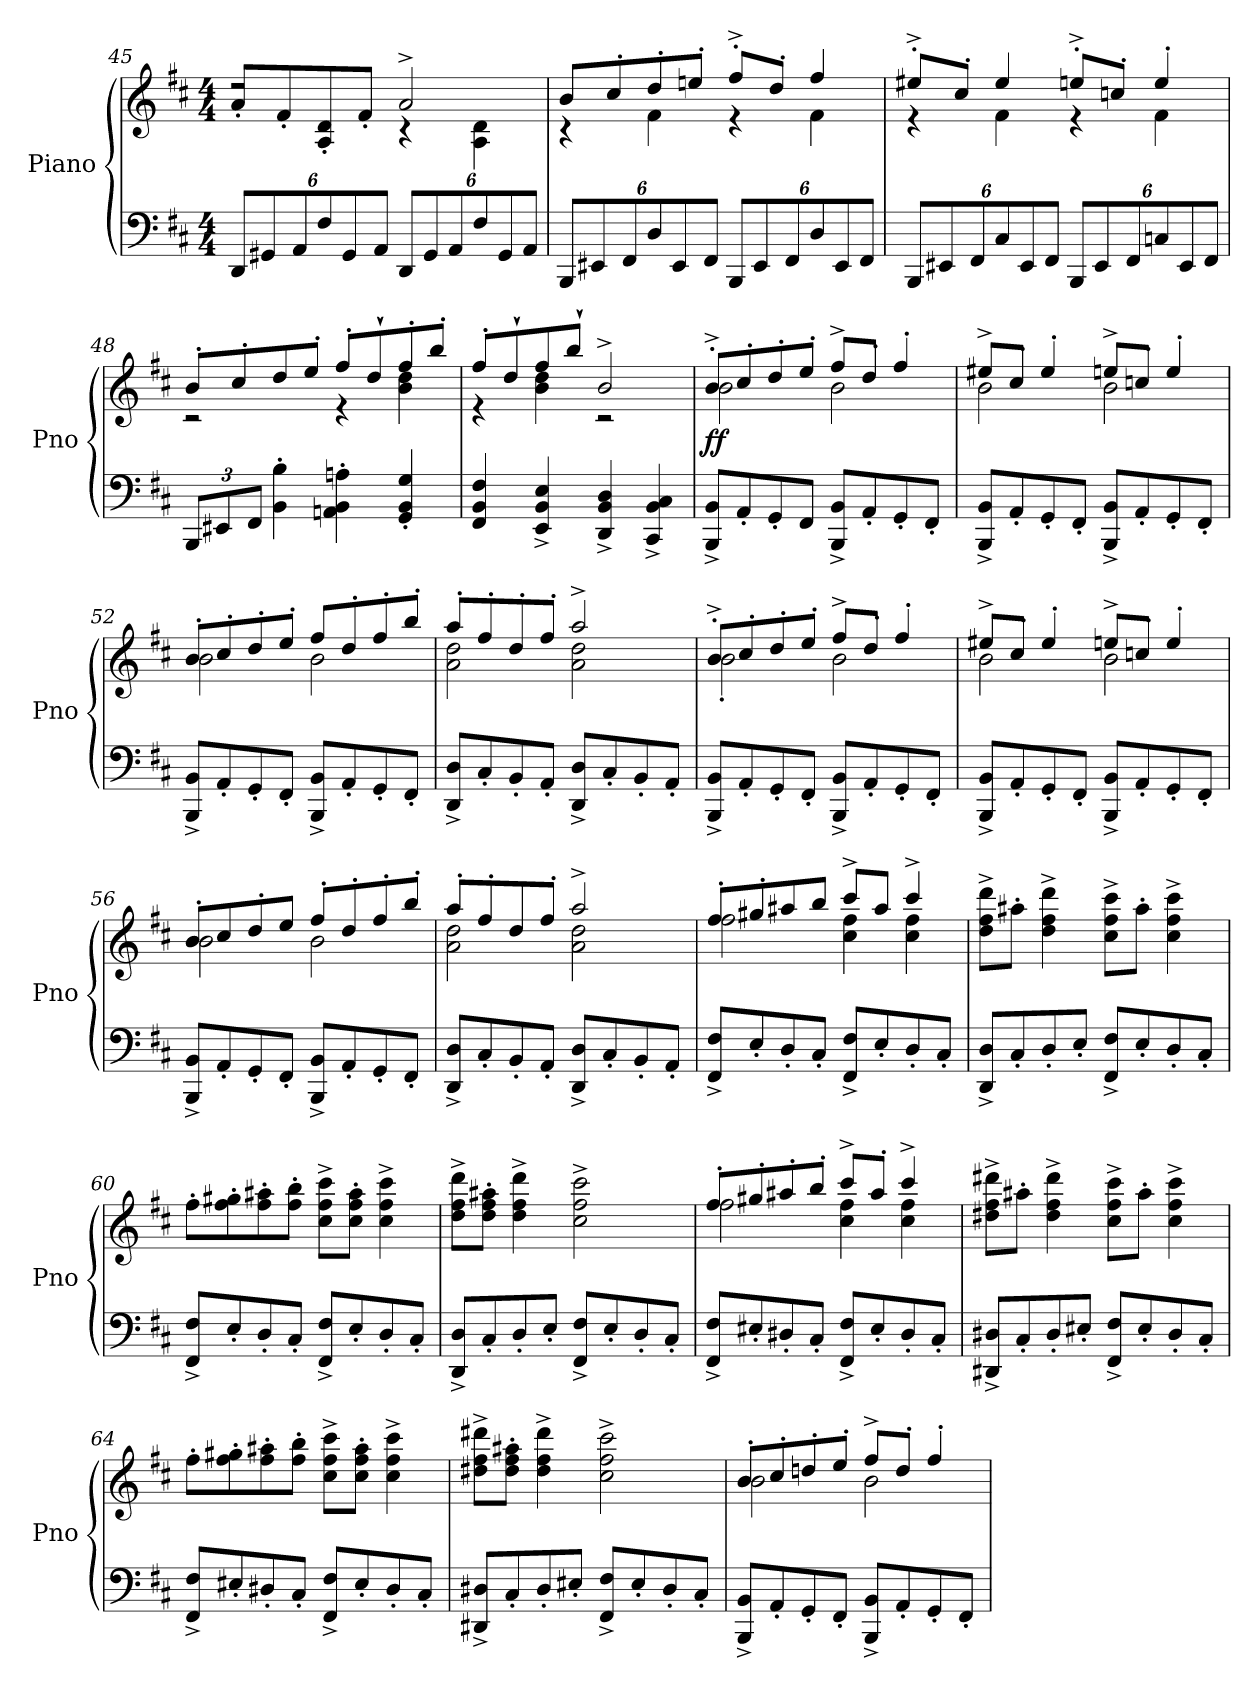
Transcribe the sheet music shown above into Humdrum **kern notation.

**kern	**kern	**dynam
*part1	*part1	*part1
*staff2	*staff1	*staff1/2
*I"Piano	*	*
*I'Pno	*	*
*clefF4	*clefG2	*
*k[f#c#]	*k[f#c#]	*
*M4/4	*M4/4	*
=45	=45	=45
*	*^	*
12DD/L	2r	8a'/L	.
12GG#X/	.	.	.
.	.	8f#'/	.
12AA/	.	.	.
12F#/	.	8A'/ 8d'/	.
12GG#/	.	.	.
.	.	8f#'/J	.
12AA/J	.	.	.
12DD/L	2a^/	4r	.
12GG#/	.	.	.
12AA/	.	.	.
12F#/	.	4A\ 4d\	.
12GG#/	.	.	.
12AA/J	.	.	.
=46	=46	=46	=46
12BBB/L	8b/L	4r	.
12EE#X/	.	.	.
.	8cc#'/	.	.
12FF#/	.	.	.
12D/	8dd'/	4f#\	.
12EE#/	.	.	.
.	8een'/J	.	.
12FF#/J	.	.	.
12BBB/L	8ff#'^/L	4r	.
12EE#/	.	.	.
.	8dd'/J	.	.
12FF#/	.	.	.
12D/	4ff#/	4f#\	.
12EE#/	.	.	.
12FF#/J	.	.	.
=47	=47	=47	=47
12BBB/L	8ee#X'^/L	4r	.
12EE#X/	.	.	.
.	8cc#'/J	.	.
12FF#/	.	.	.
12C#/	4ee#/	4f#\	.
12EE#/	.	.	.
12FF#/J	.	.	.
12BBB/L	8een'^/L	4r	.
12EE#/	.	.	.
.	8ccn'/J	.	.
12FF#/	.	.	.
12Cn/	4ee'/	4f#\	.
12EE#/	.	.	.
12FF#/J	.	.	.
=48	=48	=48	=48
12BBB/L	8b'/L	2r	.
12EE#X/	.	.	.
.	8cc#'/	.	.
12FF#/J	.	.	.
4BB'\ 4B'\	8dd/	.	.
.	8ee'/J	.	.
4AAn'\ 4BB'\ 4An'\	8ff#'/L	4r	.
.	8dd`/	.	.
4GG'/ 4BB'/ 4G'/	8ff#'/	4b\ 4dd\	.
.	8bb'/J	.	.
=49	=49	=49	=49
4FF#/ 4BB/ 4F#/	8ff#'/L	4r	.
.	8dd`/	.	.
4EE^/ 4BB^/ 4E^/	8ff#/	4b\ 4dd\	.
.	8bb`/J	.	.
4DD^/ 4BB^/ 4D^/	2b^/	2r	.
4CC#^/ 4BB^/ 4C#^/	.	.	.
=50	=50	=50	=50
8BBB^/ 8BB^/L	8b'^/L	2b\	ff
8AA'/	8cc#'/	.	.
8GG'/	8dd'/	.	.
8FF#/J	8ee'/J	.	.
8BBB^/ 8BB^/L	8ff#^/L	2b\	.
8AA'/	8dd'/J	.	.
8GG'/	4ff#'/	.	.
8FF#'/J	.	.	.
=51	=51	=51	=51
8BBB^/ 8BB^/L	8ee#X^/L	2b\	.
8AA'/	8cc#'/J	.	.
8GG'/	4ee#'/	.	.
8FF#'/J	.	.	.
8BBB^/ 8BB^/L	8een^/L	2b\	.
8AA'/	8ccn'/J	.	.
8GG'/	4ee'/	.	.
8FF#'/J	.	.	.
=52	=52	=52	=52
8BBB^/ 8BB^/L	8b'/L	2b\	.
8AA'/	8cc#'/	.	.
8GG'/	8dd'/	.	.
8FF#'/J	8ee'/J	.	.
8BBB^/ 8BB^/L	8ff#/L	2b\	.
8AA'/	8dd'/	.	.
8GG'/	8ff#'/	.	.
8FF#'/J	8bb'/J	.	.
=53	=53	=53	=53
8DD^/ 8D^/L	8aa'/L	2a\ 2dd\	.
8C#'/	8ff#'/	.	.
8BB'/	8dd'/	.	.
8AA'/J	8ff#'/J	.	.
8DD^/ 8D^/L	2aa^/	2a\ 2dd\	.
8C#'/	.	.	.
8BB'/	.	.	.
8AA'/J	.	.	.
=54	=54	=54	=54
8BBB^/ 8BB^/L	8b'^/L	2b'\	.
8AA'/	8cc#'/	.	.
8GG'/	8dd'/	.	.
8FF#'/J	8ee'/J	.	.
8BBB^/ 8BB^/L	8ff#^/L	2b\	.
8AA'/	8dd'/J	.	.
8GG'/	4ff#'/	.	.
8FF#'/J	.	.	.
=55	=55	=55	=55
8BBB^/ 8BB^/L	8ee#X^/L	2b\	.
8AA'/	8cc#'/J	.	.
8GG'/	4ee#'/	.	.
8FF#'/J	.	.	.
8BBB^/ 8BB^/L	8een^/L	2b\	.
8AA'/	8ccn'/J	.	.
8GG'/	4ee'/	.	.
8FF#'/J	.	.	.
=56	=56	=56	=56
8BBB^/ 8BB^/L	8b'/L	2b\	.
8AA'/	8cc#/	.	.
8GG'/	8dd'/	.	.
8FF#'/J	8ee/J	.	.
8BBB^/ 8BB^/L	8ff#'/L	2b\	.
8AA'/	8dd'/	.	.
8GG'/	8ff#'/	.	.
8FF#'/J	8bb'/J	.	.
=57	=57	=57	=57
8DD^/ 8D^/L	8aa'/L	2a\ 2dd\	.
8C#'/	8ff#'/	.	.
8BB'/	8dd/	.	.
8AA'/J	8ff#'/J	.	.
8DD^/ 8D^/L	2aa^/	2a\ 2dd\	.
8C#'/	.	.	.
8BB'/	.	.	.
8AA'/J	.	.	.
=58	=58	=58	=58
8FF#^/ 8F#^/L	8ff#'/L	2ff#\	.
8E'/	8gg#X'/	.	.
8D'/	8aa#X/	.	.
8C#'/J	8bb/J	.	.
8FF#^/ 8F#^/L	8ccc#^/L	4cc#\ 4ff#\	.
8E'/	8aa#/J	.	.
8D'/	4ccc#^/	4cc#\ 4ff#\	.
8C#'/J	.	.	.
*	*v	*v	*
=59	=59	=59
8DD^/ 8D^/L	8dd^\ 8ff#^\ 8ddd^\L	.
8C#'/	8aa#X'\J	.
8D'/	4dd^\ 4ff#^\ 4ddd^\	.
8E'/J	.	.
8FF#^/ 8F#^/L	8cc#^\ 8ff#^\ 8ccc#^\L	.
8E'/	8aa#'\J	.
8D'/	4cc#^\ 4ff#^\ 4ccc#^\	.
8C#'/J	.	.
=60	=60	=60
8FF#^/ 8F#^/L	8ff#'\L	.
8E'/	8ff#'\ 8gg#X'\	.
8D'/	8ff#'\ 8aa#X'\	.
8C#'/J	8ff#'\ 8bb'\J	.
8FF#^/ 8F#^/L	8cc#^\ 8ff#^\ 8ccc#^\L	.
8E'/	8cc#'\ 8ff#'\ 8aa#'\J	.
8D'/	4cc#^\ 4ff#^\ 4ccc#^\	.
8C#'/J	.	.
=61	=61	=61
8DD^/ 8D^/L	8dd^\ 8ff#^\ 8ddd^\L	.
8C#'/	8dd'\ 8ff#'\ 8aa#X'\J	.
8D'/	4dd^\ 4ff#^\ 4ddd^\	.
8E'/J	.	.
8FF#^/ 8F#^/L	2cc#^\ 2ff#^\ 2ccc#^\	.
8E'/	.	.
8D'/	.	.
8C#'/J	.	.
=62	=62	=62
*	*^	*
8FF#^/ 8F#^/L	8ff#'/L	2ff#\	.
8E#X'/	8gg#X'/	.	.
8D#X'/	8aa#X'/	.	.
8C#'/J	8bb'/J	.	.
8FF#^/ 8F#^/L	8ccc#^/L	4cc#\ 4ff#\	.
8E#'/	8aa#'/J	.	.
8D#'/	4ccc#^/	4cc#\ 4ff#\	.
8C#'/J	.	.	.
*	*v	*v	*
=63	=63	=63
8DD#X^/ 8D#X^/L	8dd#X^\ 8ff#^\ 8ddd#X^\L	.
8C#'/	8aa#X'\J	.
8D#'/	4dd#^\ 4ff#^\ 4ddd#^\	.
8E#X'/J	.	.
8FF#^/ 8F#^/L	8cc#^\ 8ff#^\ 8ccc#^\L	.
8E#'/	8aa#'\J	.
8D#'/	4cc#^\ 4ff#^\ 4ccc#^\	.
8C#'/J	.	.
=64	=64	=64
8FF#^/ 8F#^/L	8ff#'\L	.
8E#X'/	8ff#'\ 8gg#X'\	.
8D#X'/	8ff#'\ 8aa#X'\	.
8C#'/J	8ff#'\ 8bb'\J	.
8FF#^/ 8F#^/L	8cc#^\ 8ff#^\ 8ccc#^\L	.
8E#'/	8cc#'\ 8ff#'\ 8aa#'\J	.
8D#'/	4cc#^\ 4ff#^\ 4ccc#^\	.
8C#'/J	.	.
=65	=65	=65
8DD#X^/ 8D#X^/L	8dd#X^\ 8ff#^\ 8ddd#X^\L	.
8C#'/	8dd#'\ 8ff#'\ 8aa#X'\J	.
8D#'/	4dd#^\ 4ff#^\ 4ddd#^\	.
8E#X'/J	.	.
8FF#^/ 8F#^/L	2cc#^\ 2ff#^\ 2ccc#^\	.
8E#'/	.	.
8D#'/	.	.
8C#'/J	.	.
=66	=66	=66
*	*^	*
8BBB^/ 8BB^/L	8b'/L	2b\	.
8AA'/	8cc#'/	.	.
8GG'/	8ddn'/	.	.
8FF#'/J	8ee'/J	.	.
8BBB^/ 8BB^/L	8ff#^/L	2b\	.
8AA'/	8dd'/J	.	.
8GG'/	4ff#'/	.	.
8FF#'/J	.	.	.
*	*v	*v	*
=	=	=
*-	*-	*-
